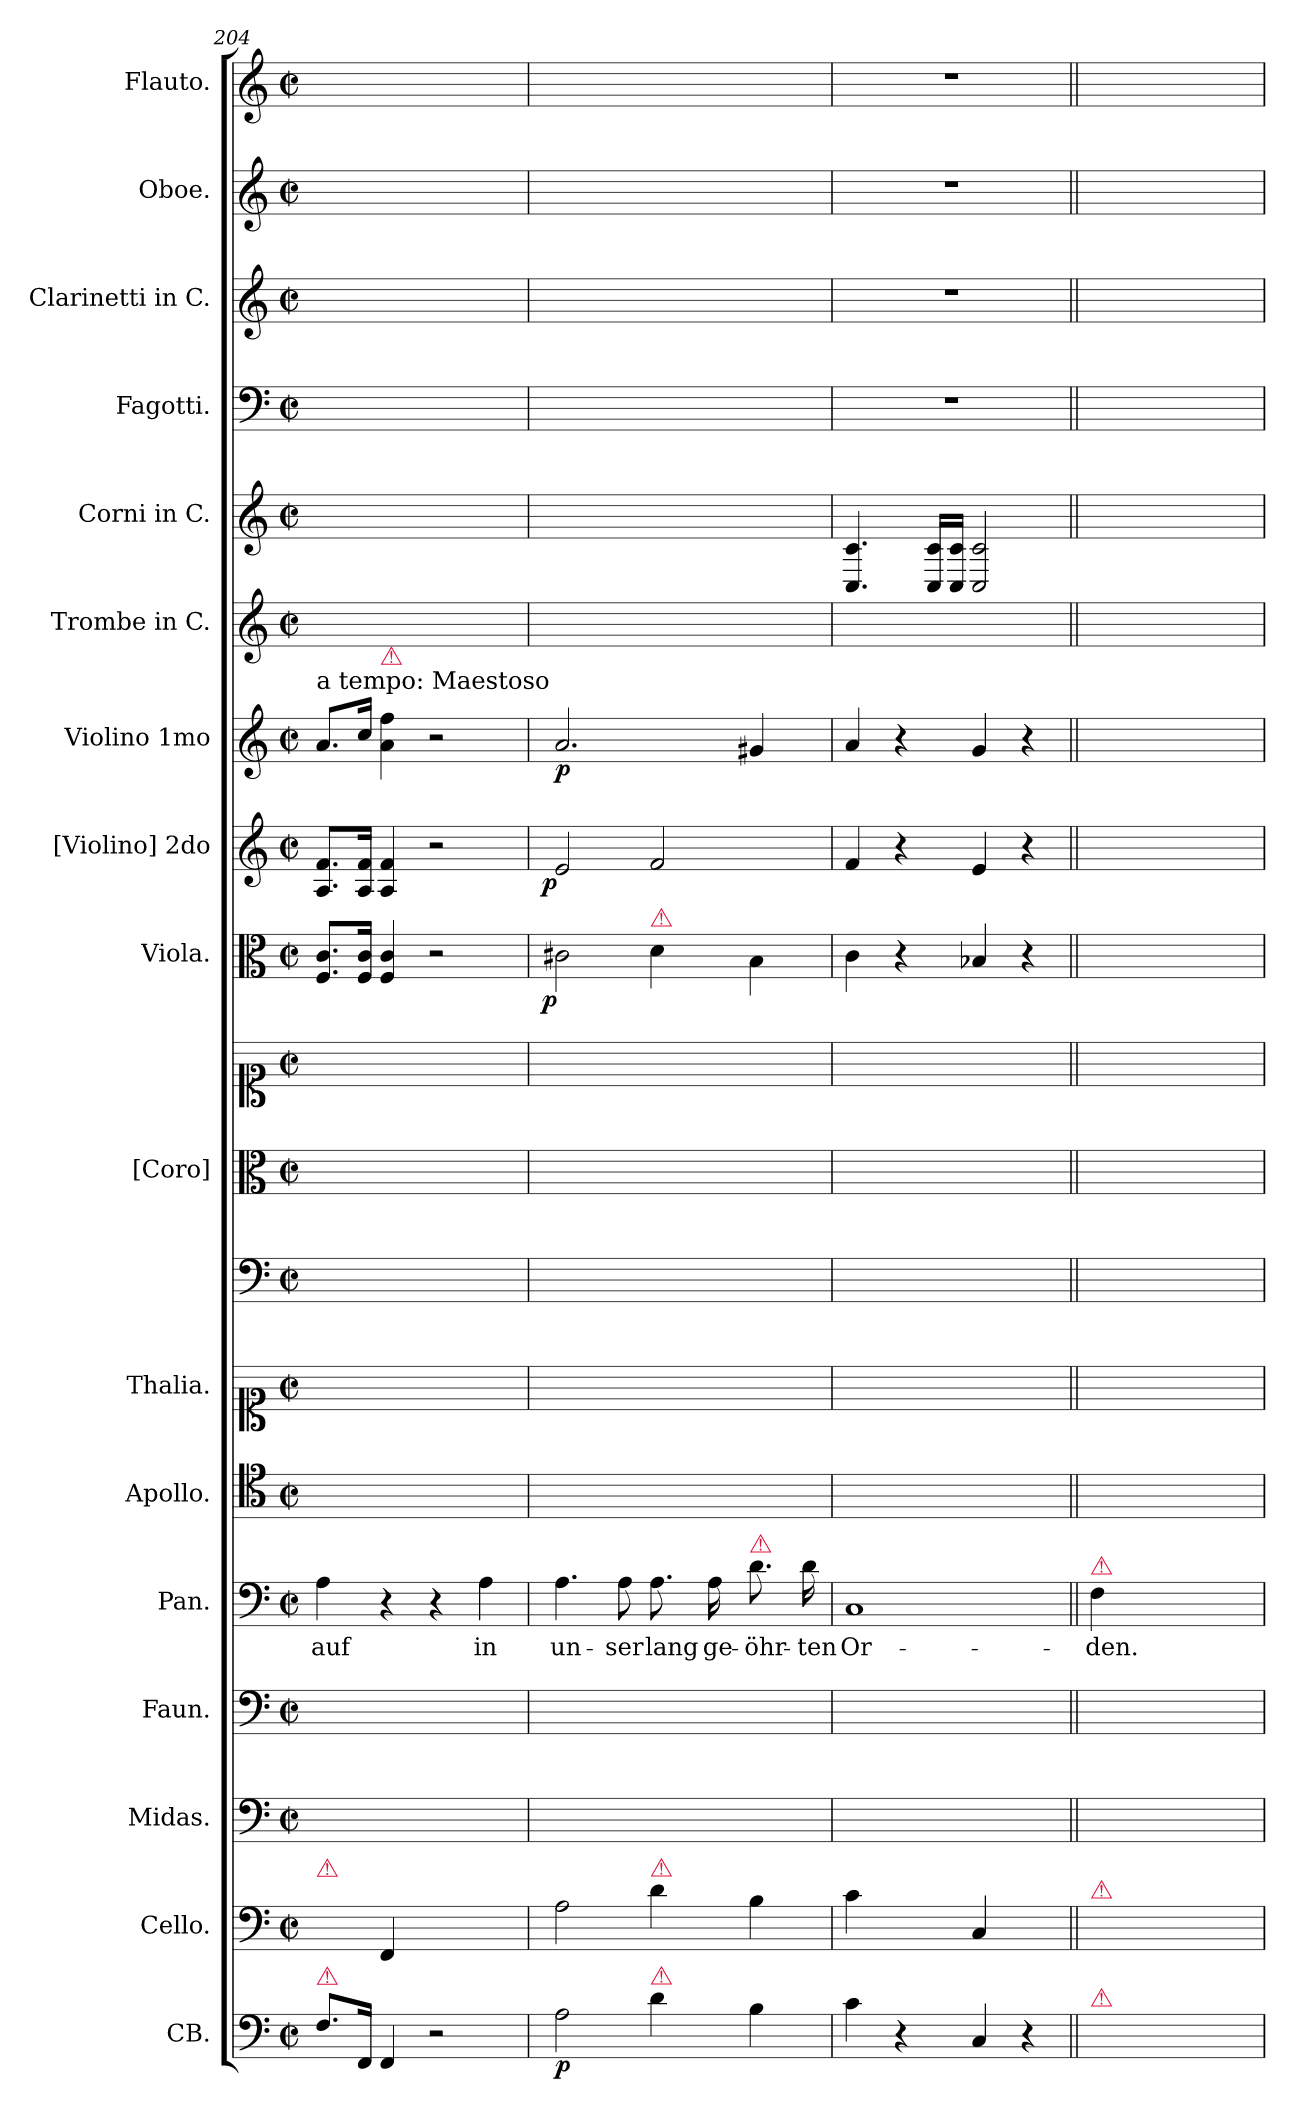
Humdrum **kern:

**kern	**dynam	**kern	**kern	**kern	**kern	**text	**kern	**kern	**kern	**kern	**kern	**kern	**dynam	**kern	**dynam	**kern	**dynam	**kern	**kern	**kern	**kern	**kern	**kern
*part19	*part19	*part18	*part17	*part16	*part15	*part15	*part14	*part13	*part12	*part11	*part10	*part9	*part9	*part8	*part8	*part7	*part7	*part6	*part5	*part4	*part3	*part2	*part1
*staff19	*staff19	*staff18	*staff17	*staff16	*staff15	*staff15	*staff14	*staff13	*staff12	*staff11	*staff10	*staff9	*staff9	*staff8	*staff8	*staff7	*staff7	*staff6	*staff5	*staff4	*staff3	*staff2	*staff1
*I"CB.	*	*I"Cello.	*I"Midas.	*I"Faun.	*I"Pan.	*	*I"Apollo.	*I"Thalia.	*	*I"[Coro]	*	*I"Viola.	*	*I"[Violino] 2do	*	*I"Violino 1mo	*	*I"Trombe in C.	*I"Corni in C.	*I"Fagotti.	*I"Clarinetti in C.	*I"Oboe.	*I"Flauto.
*I'Cb	*	*	*	*	*	*	*	*	*	*	*	*I'Vla	*	*I'Vln	*	*I'Vln	*	*	*	*	*I'Cl	*I'Ob	*I'Fl
*clefF4	*	*clefF4	*clefF4	*clefF4	*clefF4	*	*clefC4	*clefC1	*clefF4	*clefC3	*clefC1	*clefC3	*	*clefG2	*	*clefG2	*	*clefG2	*clefG2	*clefF4	*clefG2	*clefG2	*clefG2
*k[]	*	*k[]	*k[]	*k[]	*k[]	*	*k[]	*k[]	*k[]	*k[]	*k[]	*k[]	*	*k[]	*	*k[]	*	*k[]	*k[]	*k[]	*k[]	*k[]	*k[]
*M2/2	*	*M2/2	*M2/2	*M2/2	*M2/2	*	*M2/2	*M2/2	*M2/2	*M2/2	*M2/2	*M2/2	*	*M2/2	*	*M2/2	*	*M2/2	*M2/2	*M2/2	*M2/2	*M2/2	*M2/2
*met(c|)	*	*met(c|)	*met(c|)	*met(c|)	*met(c|)	*	*met(c|)	*met(c|)	*met(c|)	*met(c|)	*met(c|)	*met(c|)	*	*met(c|)	*	*met(c|)	*	*met(c|)	*met(c|)	*met(c|)	*met(c|)	*met(c|)	*met(c|)
=204	=204	=204	=204	=204	=204	=204	=204	=204	=204	=204	=204	=204	=204	=204	=204	=204	=204	=204	=204	=204	=204	=204	=204
!	!	!	!	!	!	!	!	!	!	!	!	!	!	!	!	!LO:TX:a:t=a tempo&colon; Maestoso	!	!	!	!	!	!	!
!	!	!LO:TX:a:color=crimson:t=⚠	!	!	!	!	!	!	!	!	!	!	!	!	!	!	!	!	!	!	!	!	!
!LO:TX:a:color=crimson:t=⚠	!	!	!	!	!	!	!	!	!	!	!	!	!	!	!	!	!	!	!	!	!	!	!
8.F\L	.	8.F\Lyy	1ryy	1ryy	4A\	auf	1ryy	1ryy	1ryy	1ryy	1ryy	8.F/ 8.c/L	.	8.A/ 8.f/L	.	8.a/L	.	1ryy	1ryy	1ryy	1ryy	1ryy	1ryy
16FF/Jk	.	16FF/Jkyy	.	.	.	.	.	.	.	.	.	16F/ 16c/Jk	.	16A/ 16f/Jk	.	16cc/Jk	.	.	.	.	.	.	.
!	!	!	!	!	!	!	!	!	!	!	!	!	!	!	!	!LO:TX:a:color=crimson:t=⚠	!	!	!	!	!	!	!
4FF/	.	4FF/	.	.	4r	.	.	.	.	.	.	4F/ 4c/	.	4A/ 4f/	.	4a\ 4ff\	.	.	.	.	.	.	.
2r	.	2ryy	.	.	4r	.	.	.	.	.	.	2r	.	2r	.	2r	.	.	.	.	.	.	.
.	.	.	.	.	4A\	in	.	.	.	.	.	.	.	.	.	.	.	.	.	.	.	.	.
=205	=205	=205	=205	=205	=205	=205	=205	=205	=205	=205	=205	=205	=205	=205	=205	=205	=205	=205	=205	=205	=205	=205	=205
!	!	!	!	!	!	!	!	!	!	!	!	!	!LO:DY:rj	!	!LO:DY:rj	!	!	!	!	!	!	!	!
2A\	p	2A\	1ryy	1ryy	4.A\	un-	2ryy	1ryy	1ryy	1ryy	1ryy	2c#X\	p	2e/	p	2.a/	p	1ryy	1ryy	1ryy	1ryy	1ryy	1ryy
.	.	.	.	.	8A\	-ser	.	.	.	.	.	.	.	.	.	.	.	.	.	.	.	.	.
!	!	!	!	!	!	!	!	!	!	!	!	!LO:TX:a:color=crimson:t=⚠	!	!	!	!	!	!	!	!	!	!	!
!	!	!LO:TX:a:color=crimson:t=⚠	!	!	!	!	!	!	!	!	!	!	!	!	!	!	!	!	!	!	!	!	!
!LO:TX:a:color=crimson:t=⚠	!	!	!	!	!	!	!	!	!	!	!	!	!	!	!	!	!	!	!	!	!	!	!
4d\	.	4d\	.	.	8.A\	lang	4ryy	.	.	.	.	4d\	.	2f/	.	.	.	.	.	.	.	.	.
.	.	.	.	.	16A\	ge-	.	.	.	.	.	.	.	.	.	.	.	.	.	.	.	.	.
!	!	!	!	!	!LO:TX:a:color=crimson:t=⚠	!	!	!	!	!	!	!	!	!	!	!	!	!	!	!	!	!	!
4B\	.	4B\	.	.	8.d\	-öhr-	4ryy	.	.	.	.	4B\	.	.	.	4g#X/	.	.	.	.	.	.	.
.	.	.	.	.	16d\	-ten	.	.	.	.	.	.	.	.	.	.	.	.	.	.	.	.	.
=206	=206	=206	=206	=206	=206	=206	=206	=206	=206	=206	=206	=206	=206	=206	=206	=206	=206	=206	=206	=206	=206	=206	=206
4c\	.	4c\	1ryy	1ryy	1C	Or-	1ryy	1ryy	1ryy	1ryy	1ryy	4c\	.	4f/	.	4a/	.	1ryy	4.C/ 4.c/	1r	1r	1r	1r
4r	.	4ryy	.	.	.	.	.	.	.	.	.	4r	.	4r	.	4r	.	.	.	.	.	.	.
.	.	.	.	.	.	.	.	.	.	.	.	.	.	.	.	.	.	.	16C/ 16c/LL	.	.	.	.
.	.	.	.	.	.	.	.	.	.	.	.	.	.	.	.	.	.	.	16C/ 16c/JJ	.	.	.	.
4C/	.	4C/	.	.	.	.	.	.	.	.	.	4B-X/	.	4e/	.	4g/	.	.	2C/ 2c/	.	.	.	.
4r	.	4ryy	.	.	.	.	.	.	.	.	.	4r	.	4r	.	4r	.	.	.	.	.	.	.
=207||	=207||	=207||	=207||	=207||	=207||	=207||	=207||	=207||	=207||	=207||	=207||	=207||	=207||	=207||	=207||	=207||	=207||	=207||	=207||	=207||	=207||	=207||	=207||
!	!	!	!	!	!LO:TX:a:color=crimson:t=⚠	!	!	!	!	!	!	!	!	!	!	!	!	!	!	!	!	!	!
!	!	!LO:TX:a:color=crimson:t=⚠	!	!	!	!	!	!	!	!	!	!	!	!	!	!	!	!	!	!	!	!	!
!LO:TX:a:color=crimson:t=⚠	!	!	!	!	!	!	!	!	!	!	!	!	!	!	!	!	!	!	!	!	!	!	!
1ryy	.	1ryy	1ryy	1ryy	4F\	-den.	1ryy	1ryy	1ryy	1ryy	1ryy	1ryy	.	1ryy	.	1ryy	.	1ryy	1ryy	1ryy	1ryy	1ryy	1ryy
.	.	.	.	.	4ryy	.	.	.	.	.	.	.	.	.	.	.	.	.	.	.	.	.	.
.	.	.	.	.	2ryy	.	.	.	.	.	.	.	.	.	.	.	.	.	.	.	.	.	.
=	=	=	=	=	=	=	=	=	=	=	=	=	=	=	=	=	=	=	=	=	=	=	=
*-	*-	*-	*-	*-	*-	*-	*-	*-	*-	*-	*-	*-	*-	*-	*-	*-	*-	*-	*-	*-	*-	*-	*-
